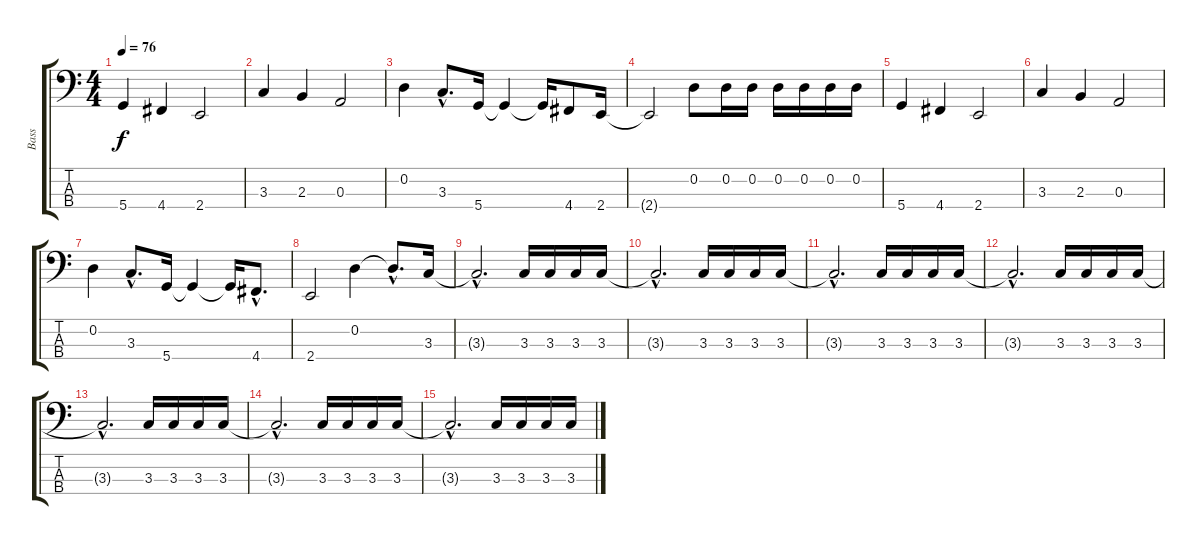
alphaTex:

\track ("Bass" "Bass") {instrument electricbassfinger}
\staff {score tabs}
\tuning (G2 D2 A1 D1) {hide}
\ts (4 4)
\tempo 76
\clef f4
\ks c
5.4.4{dy f} 4.4.4 2.4.2 |
3.3.4 2.3.4 0.3.2 |
0.2.4 3.3{hac}.8{d} 5.4.16 5.4{t}.4 5.4{t}.16 4.4.8 2.4.16 |
2.4{t}.2 0.2.8 0.2.16 0.2.16 0.2.16 0.2.16 0.2.16 0.2.16 |
5.4.4 4.4.4 2.4.2 |
3.3.4 2.3.4 0.3.2 |
0.2.4 3.3{hac}.8{d} 5.4.16 5.4{t}.4 5.4{t}.16 4.4{hac}.8{d} |
2.4.2 0.2.4 0.2{hac t}.8{d} 3.3.16 |
3.3{hac t}.2{d} 3.3.16 3.3.16 3.3.16 3.3.16 |
3.3{hac t}.2{d} 3.3.16 3.3.16 3.3.16 3.3.16 |
3.3{hac t}.2{d} 3.3.16 3.3.16 3.3.16 3.3.16 |
3.3{hac t}.2{d} 3.3.16 3.3.16 3.3.16 3.3.16 |
3.3{hac t}.2{d} 3.3.16 3.3.16 3.3.16 3.3.16 |
3.3{hac t}.2{d} 3.3.16 3.3.16 3.3.16 3.3.16 |
3.3{hac t}.2{d} 3.3.16 3.3.16 3.3.16 3.3.16
